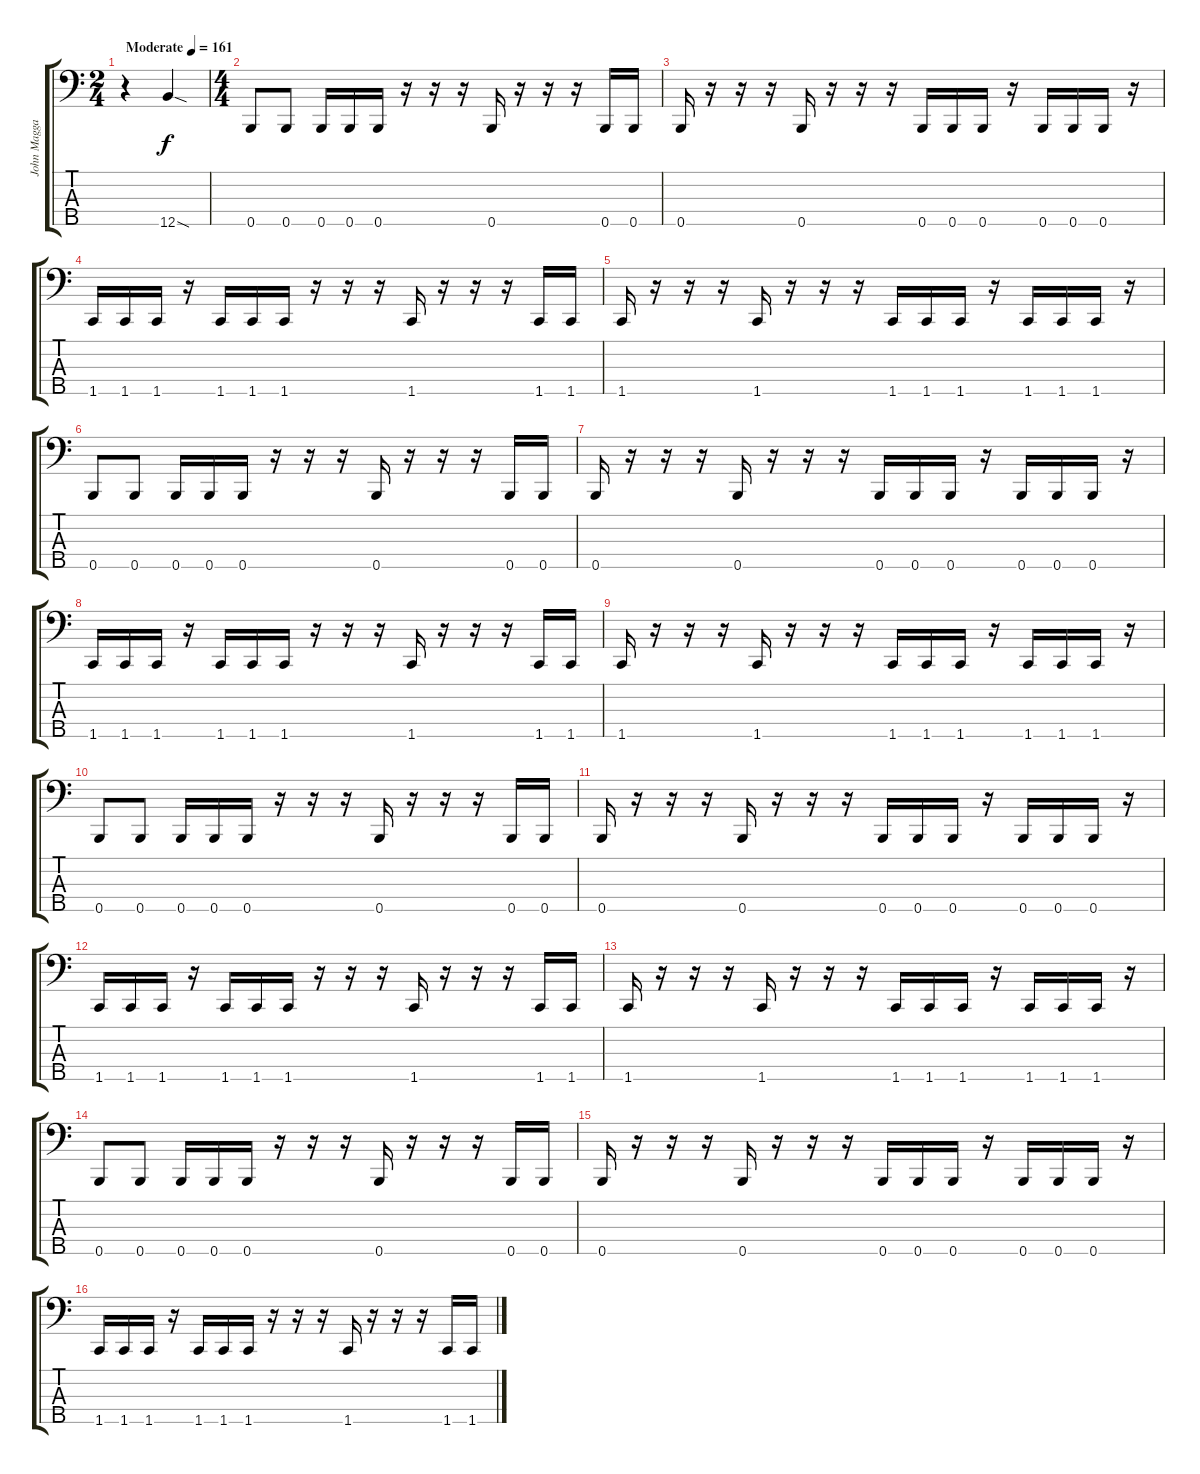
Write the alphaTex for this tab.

\track ("John Maggard" "John Magga") {instrument electricbassfinger}
\staff {score tabs}
\tuning (G2 D2 A1 E1 B0) {hide}
\ts (2 4)
\tempo (161 "Moderate")
\clef f4
\ks c
r.4{dy f instrument electricbassfinger} 12.5{sod}.4 |
\ts (4 4)
0.5.8 0.5.8 0.5.16 0.5.16 0.5.16 r.16 r.16 r.16 0.5.16 r.16 r.16 r.16 0.5.16 0.5.16 |
0.5.16 r.16 r.16 r.16 0.5.16 r.16 r.16 r.16 0.5.16 0.5.16 0.5.16 r.16 0.5.16 0.5.16 0.5.16 r.16 |
1.5.16 1.5.16 1.5.16 r.16 1.5.16 1.5.16 1.5.16 r.16 r.16 r.16 1.5.16 r.16 r.16 r.16 1.5.16 1.5.16 |
1.5.16 r.16 r.16 r.16 1.5.16 r.16 r.16 r.16 1.5.16 1.5.16 1.5.16 r.16 1.5.16 1.5.16 1.5.16 r.16 |
0.5.8 0.5.8 0.5.16 0.5.16 0.5.16 r.16 r.16 r.16 0.5.16 r.16 r.16 r.16 0.5.16 0.5.16 |
0.5.16 r.16 r.16 r.16 0.5.16 r.16 r.16 r.16 0.5.16 0.5.16 0.5.16 r.16 0.5.16 0.5.16 0.5.16 r.16 |
1.5.16 1.5.16 1.5.16 r.16 1.5.16 1.5.16 1.5.16 r.16 r.16 r.16 1.5.16 r.16 r.16 r.16 1.5.16 1.5.16 |
1.5.16 r.16 r.16 r.16 1.5.16 r.16 r.16 r.16 1.5.16 1.5.16 1.5.16 r.16 1.5.16 1.5.16 1.5.16 r.16 |
0.5.8 0.5.8 0.5.16 0.5.16 0.5.16 r.16 r.16 r.16 0.5.16 r.16 r.16 r.16 0.5.16 0.5.16 |
0.5.16 r.16 r.16 r.16 0.5.16 r.16 r.16 r.16 0.5.16 0.5.16 0.5.16 r.16 0.5.16 0.5.16 0.5.16 r.16 |
1.5.16 1.5.16 1.5.16 r.16 1.5.16 1.5.16 1.5.16 r.16 r.16 r.16 1.5.16 r.16 r.16 r.16 1.5.16 1.5.16 |
1.5.16 r.16 r.16 r.16 1.5.16 r.16 r.16 r.16 1.5.16 1.5.16 1.5.16 r.16 1.5.16 1.5.16 1.5.16 r.16 |
0.5.8 0.5.8 0.5.16 0.5.16 0.5.16 r.16 r.16 r.16 0.5.16 r.16 r.16 r.16 0.5.16 0.5.16 |
0.5.16 r.16 r.16 r.16 0.5.16 r.16 r.16 r.16 0.5.16 0.5.16 0.5.16 r.16 0.5.16 0.5.16 0.5.16 r.16 |
1.5.16 1.5.16 1.5.16 r.16 1.5.16 1.5.16 1.5.16 r.16 r.16 r.16 1.5.16 r.16 r.16 r.16 1.5.16 1.5.16
